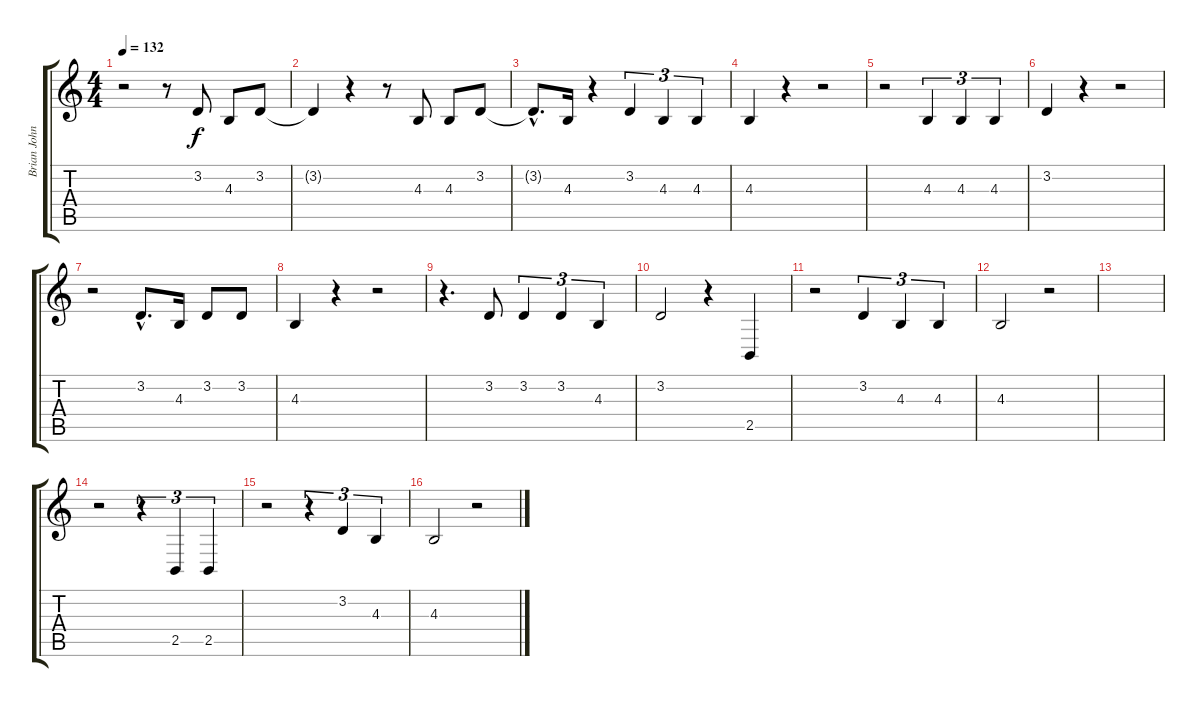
\track ("Brian Johnson" "Brian John") {instrument harmonica}
\staff {score tabs}
\tuning (E4 B3 G3 D3 A2 E2) {hide}
\ts (4 4)
\tempo 132
\clef g2
\ks c
r.2{dy f} r.8 3.2.8 4.3.8 3.2.8 |
3.2{t}.4 r.4 r.8 4.3.8 4.3.8 3.2.8 |
3.2{hac t}.8{d} 4.3.16 r.4 3.2.4{tu (3 2)} 4.3.4{tu (3 2)} 4.3.4{tu (3 2)} |
4.3.4 r.4 r.2 |
r.2 4.3.4{tu (3 2)} 4.3.4{tu (3 2)} 4.3.4{tu (3 2)} |
3.2.4 r.4 r.2 |
r.2 3.2{hac}.8{d} 4.3.16 3.2.8 3.2.8 |
4.3.4 r.4 r.2 |
r.4{d} 3.2.8 3.2.4{tu (3 2)} 3.2.4{tu (3 2)} 4.3.4{tu (3 2)} |
3.2.2 r.4 2.5.4 |
r.2 3.2.4{tu (3 2)} 4.3.4{tu (3 2)} 4.3.4{tu (3 2)} |
4.3.2 r.2 |
|
r.2 r.4{tu (3 2)} 2.5.4{tu (3 2)} 2.5.4{tu (3 2)} |
r.2 r.4{tu (3 2)} 3.2.4{tu (3 2)} 4.3.4{tu (3 2)} |
4.3.2 r.2
